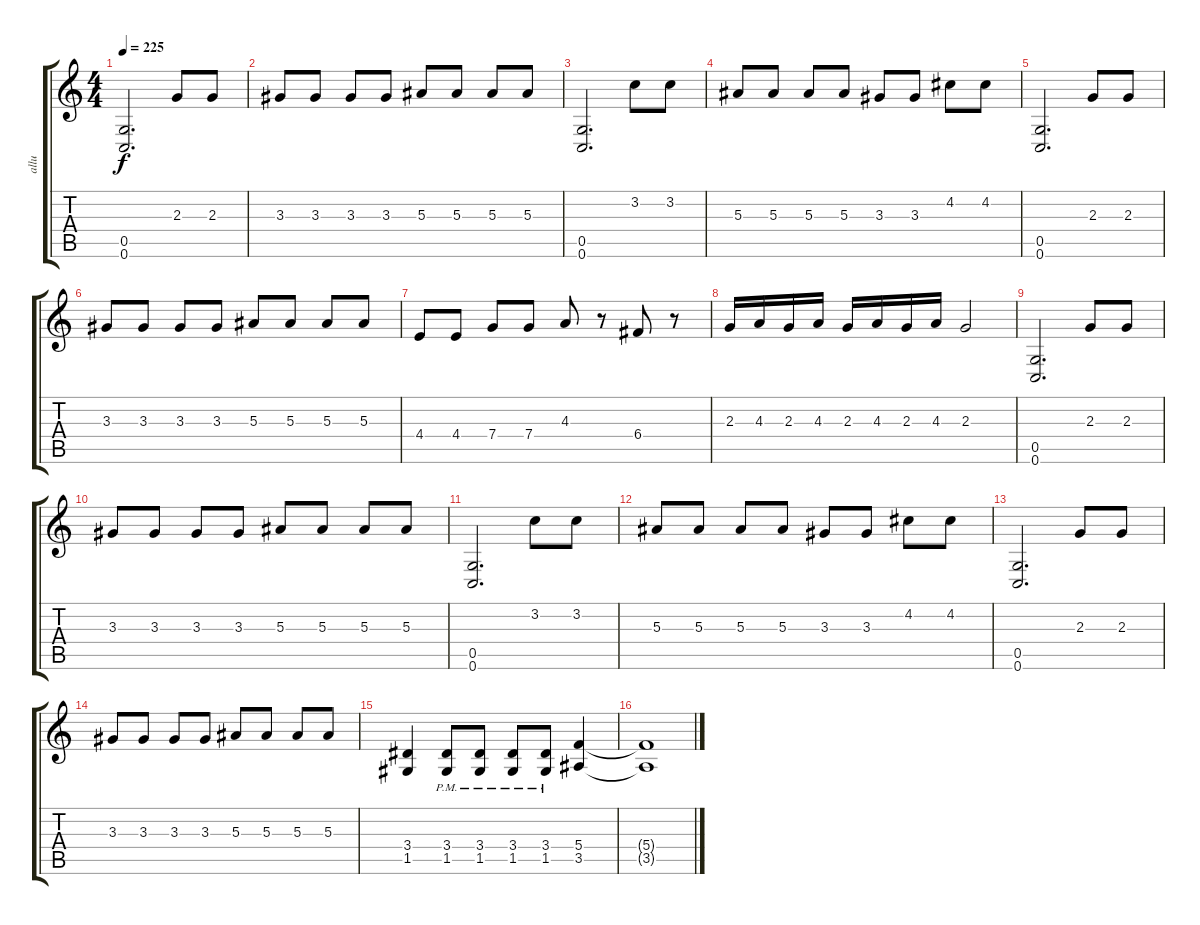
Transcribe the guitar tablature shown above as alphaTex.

\track ("allu" "allu") {instrument distortionguitar}
\staff {score tabs}
\tuning (D4 A3 F3 C3 G2 C2) {hide}
\ts (4 4)
\tempo 225
\clef g2
\ks c
(0.5 0.6).2{d dy f} 2.3.8 2.3.8 |
3.3.8 3.3.8 3.3.8 3.3.8 5.3.8 5.3.8 5.3.8 5.3.8 |
(0.5 0.6).2{d} 3.2.8 3.2.8 |
5.3.8 5.3.8 5.3.8 5.3.8 3.3.8 3.3.8 4.2.8 4.2.8 |
(0.5 0.6).2{d} 2.3.8 2.3.8 |
3.3.8 3.3.8 3.3.8 3.3.8 5.3.8 5.3.8 5.3.8 5.3.8 |
4.4.8 4.4.8 7.4.8 7.4.8 4.3.8 r.8 6.4.8 r.8 |
2.3.16 4.3.16 2.3.16 4.3.16 2.3.16 4.3.16 2.3.16 4.3.16 2.3.2 |
(0.5 0.6).2{d} 2.3.8 2.3.8 |
3.3.8 3.3.8 3.3.8 3.3.8 5.3.8 5.3.8 5.3.8 5.3.8 |
(0.5 0.6).2{d} 3.2.8 3.2.8 |
5.3.8 5.3.8 5.3.8 5.3.8 3.3.8 3.3.8 4.2.8 4.2.8 |
(0.5 0.6).2{d} 2.3.8 2.3.8 |
3.3.8 3.3.8 3.3.8 3.3.8 5.3.8 5.3.8 5.3.8 5.3.8 |
(3.4 1.5).4 (3.4{pm} 1.5{pm}).8 (3.4{pm} 1.5{pm}).8 (3.4{pm} 1.5{pm}).8 (3.4{pm} 1.5{pm}).8 (5.4 3.5).4 |
(5.4{t} 3.5{t}).1
